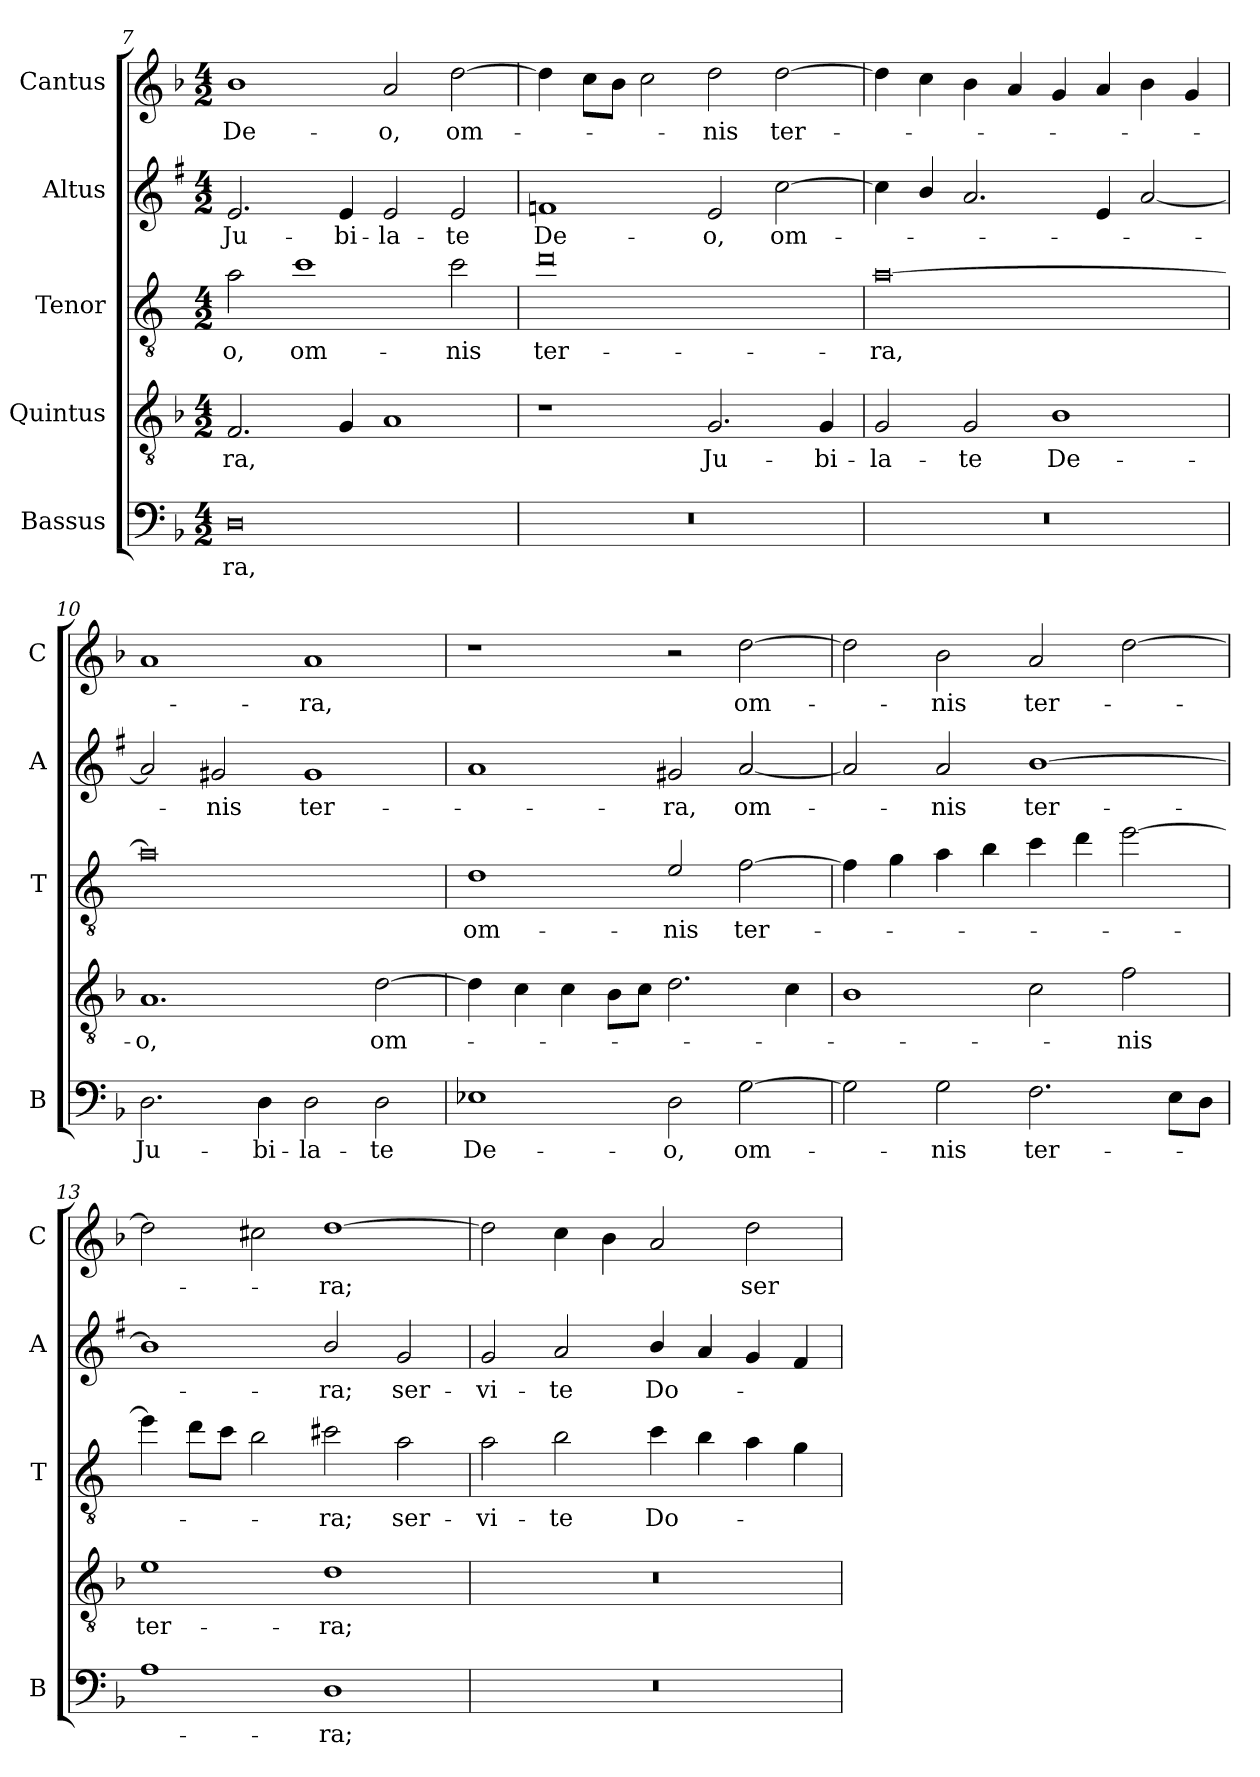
**kern	**text	**kern	**text	**kern	**text	**kern	**text	**kern	**text
*part5	*part5	*part4	*part4	*part3	*part3	*part2	*part2	*part1	*part1
*staff5	*staff5	*staff4	*staff4	*staff3	*staff3	*staff2	*staff2	*staff1	*staff1
*I"Bassus	*	*I"Quintus	*	*I"Tenor	*	*I"Altus	*	*I"Cantus	*
*I'B	*	*	*	*I'T	*	*I'A	*	*I'C	*
*clefF4	*	*clefGv2	*	*clefGv2	*	*clefG2	*	*clefG2	*
*	*	*	*	*ITrd4c7	*	*ITrd1c2	*	*	*
*k[b-]	*	*k[b-]	*	*k[b-]	*	*k[b-]	*	*k[b-]	*
*F:	*	*F:	*	*F:	*	*F:	*	*F:	*
*M4/2	*	*M4/2	*	*M4/2	*	*M4/2	*	*M4/2	*
=7	=7	=7	=7	=7	=7	=7	=7	=7	=7
!	!LO:LY:b	!	!LO:LY:b	!	!LO:LY:b	!	!LO:LY:b	!	!LO:LY:b
0D	-ra,	2.F/	-ra,	2d\	-o,	2.d/	Ju-	1b-	De-
!	!	!	!	!	!LO:LY:b	!	!	!	!
.	.	.	.	1f	om-	.	.	.	.
!	!	!	!	!	!	!	!LO:LY:b	!	!
.	.	4G/	.	.	.	4d/	-bi-	.	.
!	!	!	!	!	!	!	!LO:LY:b	!	!LO:LY:b
.	.	1A	.	.	.	2d/	-la-	2a/	-o,
!	!	!	!	!	!LO:LY:b	!	!LO:LY:b	!	!LO:LY:b
.	.	.	.	2f\	-nis	2d/	-te	[2dd\	om-
=8	=8	=8	=8	=8	=8	=8	=8	=8	=8
!	!	!	!	!	!LO:LY:b	!	!LO:LY:b	!	!
0r	.	1r	.	0g	ter-	1e-X	De-	4dd\]	.
.	.	.	.	.	.	.	.	8cc\L	.
.	.	.	.	.	.	.	.	8b-\J	.
.	.	.	.	.	.	.	.	2cc\	.
!	!	!	!LO:LY:b	!	!	!	!LO:LY:b	!	!LO:LY:b
.	.	2.G/	Ju-	.	.	2d/	-o,	2dd\	-nis
!	!	!	!	!	!	!	!LO:LY:b	!	!LO:LY:b
.	.	.	.	.	.	[2b-\	om-	[2dd\	ter-
!	!	!	!LO:LY:b	!	!	!	!	!	!
.	.	4G/	-bi-	.	.	.	.	.	.
=9	=9	=9	=9	=9	=9	=9	=9	=9	=9
!	!	!	!LO:LY:b	!	!LO:LY:b	!	!	!	!
0r	.	2G/	-la-	[0d	-ra,	4b-\]	.	4dd\]	.
.	.	.	.	.	.	4a/	.	4cc\	.
!	!	!	!LO:LY:b	!	!	!	!	!	!
.	.	2G/	-te	.	.	2.g/	.	4b-\	.
.	.	.	.	.	.	.	.	4a/	.
!	!	!	!LO:LY:b	!	!	!	!	!	!
.	.	1B-	De-	.	.	.	.	4g/	.
.	.	.	.	.	.	4d/	.	4a/	.
.	.	.	.	.	.	[2g/	.	4b-\	.
.	.	.	.	.	.	.	.	4g/	.
=10	=10	=10	=10	=10	=10	=10	=10	=10	=10
!	!LO:LY:b	!	!LO:LY:b	!	!	!	!	!	!
2.D\	Ju-	1.A	-o,	0d]	.	2g/]	.	1a	.
!	!	!	!	!	!	!	!LO:LY:b	!	!
.	.	.	.	.	.	2f#X/	-nis	.	.
!	!LO:LY:b	!	!	!	!	!	!	!	!
4D\	-bi-	.	.	.	.	.	.	.	.
!	!LO:LY:b	!	!	!	!	!	!LO:LY:b	!	!LO:LY:b
2D\	-la-	.	.	.	.	1f#	ter-	1a	-ra,
!	!LO:LY:b	!	!LO:LY:b	!	!	!	!	!	!
2D\	-te	[2d\	om-	.	.	.	.	.	.
=11	=11	=11	=11	=11	=11	=11	=11	=11	=11
!	!LO:LY:b	!	!	!	!LO:LY:b	!	!	!	!
1E-X	De-	4d\]	.	1G	om-	1g	.	1r	.
.	.	4c\	.	.	.	.	.	.	.
.	.	4c\	.	.	.	.	.	.	.
.	.	8B-\L	.	.	.	.	.	.	.
.	.	8c\J	.	.	.	.	.	.	.
!	!LO:LY:b	!	!	!	!LO:LY:b	!	!LO:LY:b	!	!
2D\	-o,	2.d\	.	2A/	-nis	2f#X/	-ra,	2r	.
!	!LO:LY:b	!	!	!	!LO:LY:b	!	!LO:LY:b	!	!LO:LY:b
[2G\	om-	.	.	[2B-\	ter-	[2g/	om-	[2dd\	om-
.	.	4c\	.	.	.	.	.	.	.
!!LO:LB:g=z
=12	=12	=12	=12	=12	=12	=12	=12	=12	=12
2G\]	.	1B-	.	4B-\]	.	2g/]	.	2dd\]	.
.	.	.	.	4c\	.	.	.	.	.
!	!LO:LY:b	!	!	!	!	!	!LO:LY:b	!	!LO:LY:b
2G\	-nis	.	.	4d\	.	2g/	-nis	2b-\	-nis
.	.	.	.	4e\	.	.	.	.	.
!	!LO:LY:b	!	!	!	!	!	!LO:LY:b	!	!LO:LY:b
2.F\	ter-	2c\	.	4f\	.	[1a	ter-	2a/	ter-
.	.	.	.	4g\	.	.	.	.	.
!	!	!	!LO:LY:b	!	!	!	!	!	!
.	.	2f\	-nis	[2a\	.	.	.	[2dd\	.
8E\L	.	.	.	.	.	.	.	.	.
8D\J	.	.	.	.	.	.	.	.	.
=13	=13	=13	=13	=13	=13	=13	=13	=13	=13
!	!	!	!LO:LY:b	!	!	!	!	!	!
1A	.	1e	ter-	4a\]	.	1a]	.	2dd\]	.
.	.	.	.	8g\L	.	.	.	.	.
.	.	.	.	8f\J	.	.	.	.	.
.	.	.	.	2e\	.	.	.	2cc#X\	.
!	!LO:LY:b	!	!LO:LY:b	!	!LO:LY:b	!	!LO:LY:b	!	!LO:LY:b
1D	-ra;	1d	-ra;	2f#X\	-ra;	2a/	-ra;	[1dd	-ra;
!	!	!	!	!	!LO:LY:b	!	!LO:LY:b	!	!
.	.	.	.	2d\	ser-	2f/	ser-	.	.
=14	=14	=14	=14	=14	=14	=14	=14	=14	=14
!	!	!	!	!	!LO:LY:b	!	!LO:LY:b	!	!
0r	.	0r	.	2d\	-vi-	2f/	-vi-	2dd\]	.
!	!	!	!	!	!LO:LY:b	!	!LO:LY:b	!	!
.	.	.	.	2e\	-te	2g/	-te	4cc\	.
.	.	.	.	.	.	.	.	4b-\	.
!	!	!	!	!	!LO:LY:b	!	!LO:LY:b	!	!
.	.	.	.	4f\	Do-	4a/	Do-	2a/	.
.	.	.	.	4e\	.	4g/	.	.	.
!	!	!	!	!	!	!	!	!	!LO:LY:b
.	.	.	.	4d\	.	4f/	.	2dd\	ser-
.	.	.	.	4c\	.	4e/	.	.	.
=	=	=	=	=	=	=	=	=	=
*-	*-	*-	*-	*-	*-	*-	*-	*-	*-
